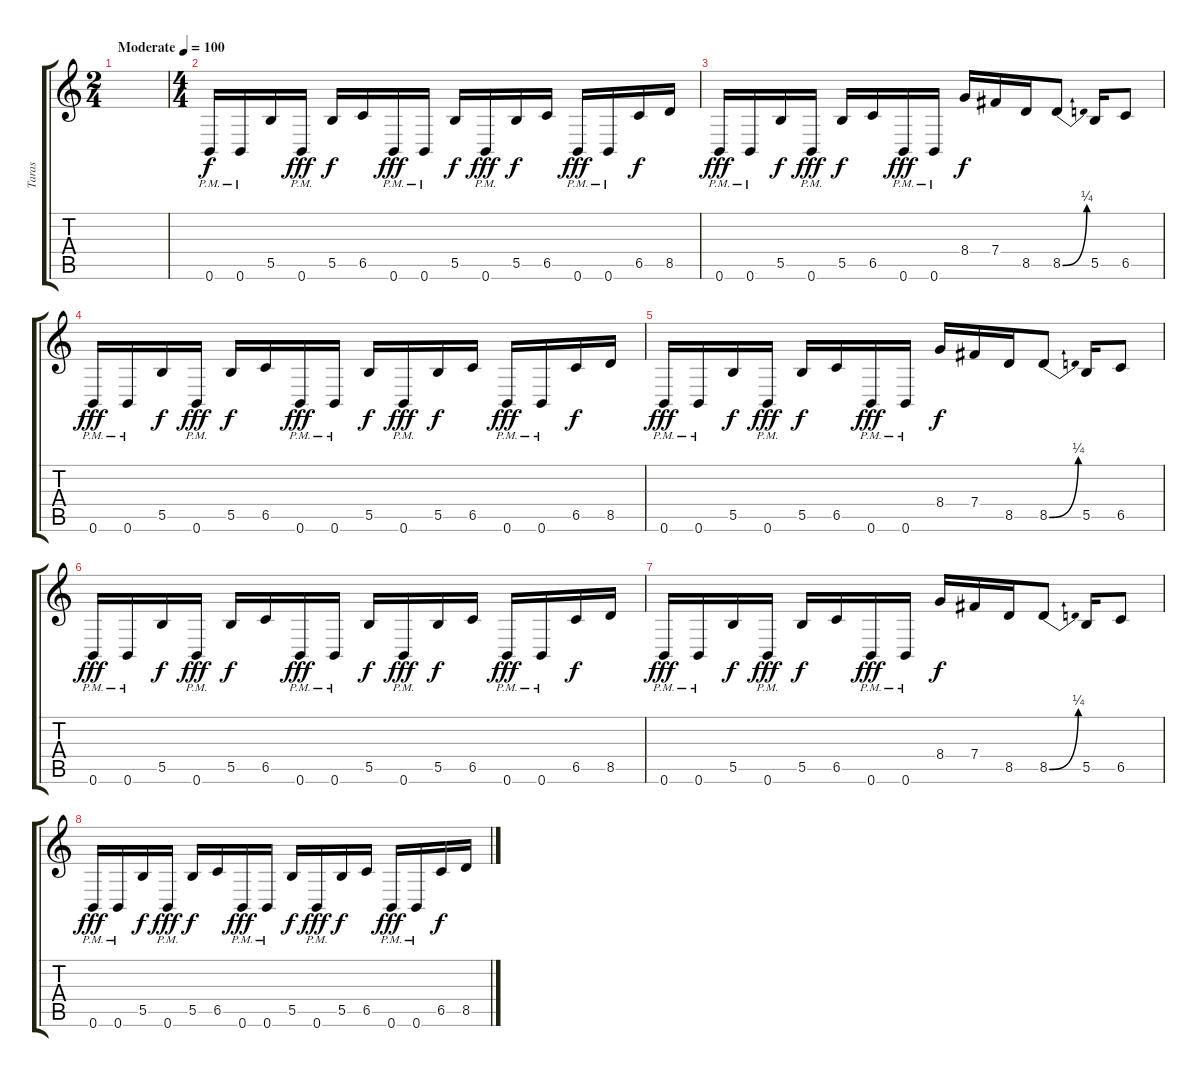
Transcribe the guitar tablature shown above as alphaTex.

\track ("Taras" "Taras") {instrument distortionguitar}
\staff {score tabs}
\tuning (Db4 Ab3 E3 B2 Gb2 B1) {hide}
\ts (2 4)
\tempo (100 "Moderate")
\clef g2
\ks c
|
\ts (4 4)
0.6{pm}.16 0.6{pm}.16 5.5.16{dy f} 0.6{pm}.16{dy fff} 5.5.16{dy f} 6.5.16 0.6{pm}.16{dy fff} 0.6{pm}.16 5.5.16{dy f} 0.6{pm}.16{dy fff} 5.5.16{dy f} 6.5.16 0.6{pm}.16{dy fff} 0.6{pm}.16 6.5.16{dy f} 8.5.16 |
0.6{pm}.16{dy fff} 0.6{pm}.16 5.5.16{dy f} 0.6{pm}.16{dy fff} 5.5.16{dy f} 6.5.16 0.6{pm}.16{dy fff} 0.6{pm}.16 8.4.16{dy f} 7.4.16 8.5.16 8.5{be (bend 0 0 60 1)}.8 5.5.16 6.5.8 |
0.6{pm}.16{dy fff} 0.6{pm}.16 5.5.16{dy f} 0.6{pm}.16{dy fff} 5.5.16{dy f} 6.5.16 0.6{pm}.16{dy fff} 0.6{pm}.16 5.5.16{dy f} 0.6{pm}.16{dy fff} 5.5.16{dy f} 6.5.16 0.6{pm}.16{dy fff} 0.6{pm}.16 6.5.16{dy f} 8.5.16 |
0.6{pm}.16{dy fff} 0.6{pm}.16 5.5.16{dy f} 0.6{pm}.16{dy fff} 5.5.16{dy f} 6.5.16 0.6{pm}.16{dy fff} 0.6{pm}.16 8.4.16{dy f} 7.4.16 8.5.16 8.5{be (bend 0 0 60 1)}.8 5.5.16 6.5.8 |
0.6{pm}.16{dy fff} 0.6{pm}.16 5.5.16{dy f} 0.6{pm}.16{dy fff} 5.5.16{dy f} 6.5.16 0.6{pm}.16{dy fff} 0.6{pm}.16 5.5.16{dy f} 0.6{pm}.16{dy fff} 5.5.16{dy f} 6.5.16 0.6{pm}.16{dy fff} 0.6{pm}.16 6.5.16{dy f} 8.5.16 |
0.6{pm}.16{dy fff} 0.6{pm}.16 5.5.16{dy f} 0.6{pm}.16{dy fff} 5.5.16{dy f} 6.5.16 0.6{pm}.16{dy fff} 0.6{pm}.16 8.4.16{dy f} 7.4.16 8.5.16 8.5{be (bend 0 0 60 1)}.8 5.5.16 6.5.8 |
0.6{pm}.16{dy fff} 0.6{pm}.16 5.5.16{dy f} 0.6{pm}.16{dy fff} 5.5.16{dy f} 6.5.16 0.6{pm}.16{dy fff} 0.6{pm}.16 5.5.16{dy f} 0.6{pm}.16{dy fff} 5.5.16{dy f} 6.5.16 0.6{pm}.16{dy fff} 0.6{pm}.16 6.5.16{dy f} 8.5.16
